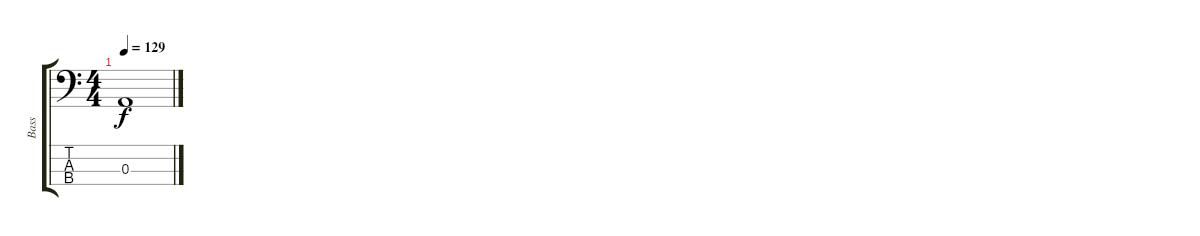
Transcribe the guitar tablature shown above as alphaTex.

\track ("Bass" "Bass") {instrument electricbassfinger}
\staff {score tabs}
\tuning (G2 D2 A1 E1) {hide}
\ts (4 4)
\tempo 129
\clef f4
\ks c
0.3{t}.1{dy f}
